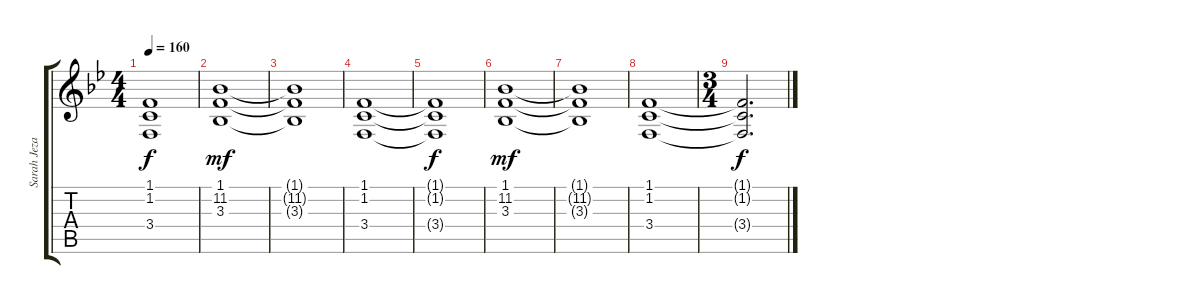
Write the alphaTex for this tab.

\track ("Sarah Jezabel" "Sarah Jeza") {instrument choiraahs}
\staff {score tabs}
\tuning (E4 B3 G3 D3 A2 E2) {hide}
\ts (4 4)
\tempo 160
\clef g2
\ks bb
(1.1{t} 1.2{t} 3.4{t}).1{dy f} |
(1.1 11.2 3.3).1{dy mf} |
(1.1{t} 11.2{t} 3.3{t}).1 |
(1.1 1.2 3.4).1 |
(1.1{t} 1.2{t} 3.4{t}).1{dy f} |
(1.1 11.2 3.3).1{dy mf} |
(1.1{t} 11.2{t} 3.3{t}).1 |
(1.1 1.2 3.4).1 |
\ts (3 4)
(1.1{t} 1.2{t} 3.4{t}).2{d dy f}
